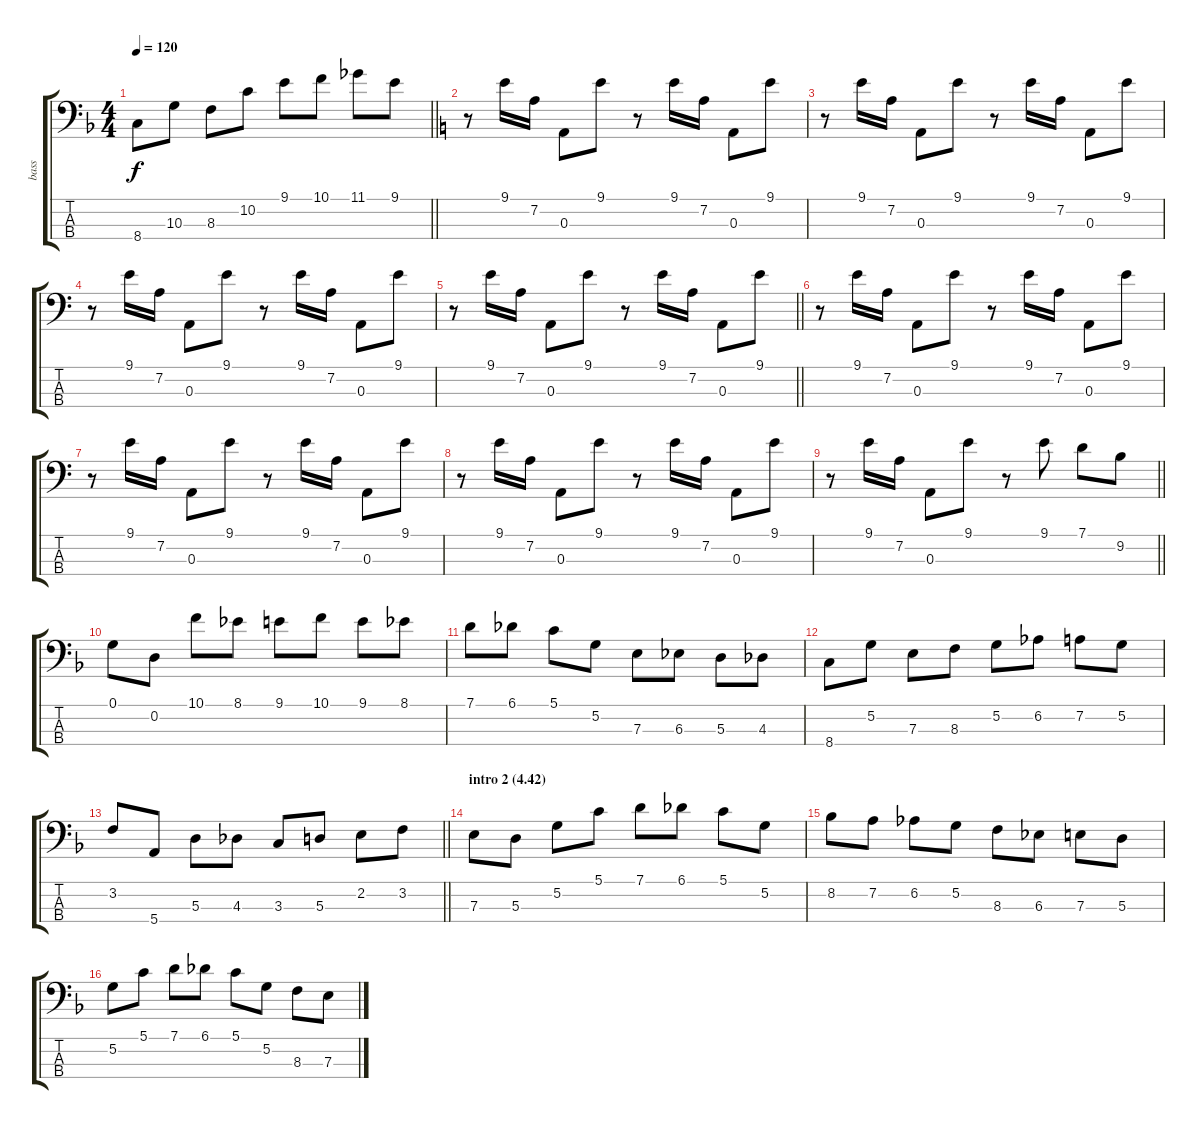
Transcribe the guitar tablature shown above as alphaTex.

\track ("bass" "bass") {instrument acousticbass}
\staff {score tabs}
\tuning (G2 D2 A1 E1) {hide}
\ts (4 4)
\tempo 120
\clef f4
\barLineRight lightlight
\ks f
8.4.8{dy f} 10.3.8 8.3.8 10.2.8 9.1.8 10.1.8 11.1.8 9.1.8 |
\ks c
r.8 9.1.16 7.2.16 0.3.8 9.1.8 r.8 9.1.16 7.2.16 0.3.8 9.1.8 |
r.8 9.1.16 7.2.16 0.3.8 9.1.8 r.8 9.1.16 7.2.16 0.3.8 9.1.8 |
r.8 9.1.16 7.2.16 0.3.8 9.1.8 r.8 9.1.16 7.2.16 0.3.8 9.1.8 |
\barLineRight lightlight
r.8 9.1.16 7.2.16 0.3.8 9.1.8 r.8 9.1.16 7.2.16 0.3.8 9.1.8 |
r.8 9.1.16 7.2.16 0.3.8 9.1.8 r.8 9.1.16 7.2.16 0.3.8 9.1.8 |
r.8 9.1.16 7.2.16 0.3.8 9.1.8 r.8 9.1.16 7.2.16 0.3.8 9.1.8 |
r.8 9.1.16 7.2.16 0.3.8 9.1.8 r.8 9.1.16 7.2.16 0.3.8 9.1.8 |
\barLineRight lightlight
r.8 9.1.16 7.2.16 0.3.8 9.1.8 r.8 9.1.8 7.1.8 9.2.8 |
\ks f
0.1.8 0.2.8 10.1.8 8.1.8 9.1.8 10.1.8 9.1.8 8.1.8 |
7.1.8 6.1.8 5.1.8 5.2.8 7.3.8 6.3.8 5.3.8 4.3.8 |
8.4.8 5.2.8 7.3.8 8.3.8 5.2.8 6.2.8 7.2.8 5.2.8 |
\barLineRight lightlight
3.2.8 5.4.8 5.3.8 4.3.8 3.3.8 5.3.8 2.2.8 3.2.8 |
\section ("" "intro 2 (4.42)")
7.3.8 5.3.8 5.2.8 5.1.8 7.1.8 6.1.8 5.1.8 5.2.8 |
8.2.8 7.2.8 6.2.8 5.2.8 8.3.8 6.3.8 7.3.8 5.3.8 |
5.2.8 5.1.8 7.1.8 6.1.8 5.1.8 5.2.8 8.3.8 7.3.8
